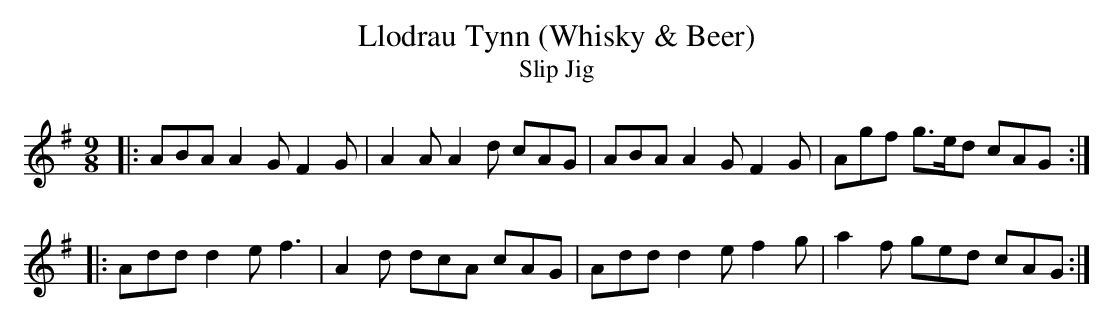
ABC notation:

X:1
T: Llodrau Tynn (Whisky & Beer)
T: Slip Jig
M: 9/8
L: 1/8
K:Dmix
|: ABA A2 G F2 G | A2 A A2 d cAG | ABA A2 G F2 G | Agf g>ed cAG :|
|: Add d2 e f3 | A2 d dcA cAG | Add d2 e f2 g | a2 f ged cAG :|
